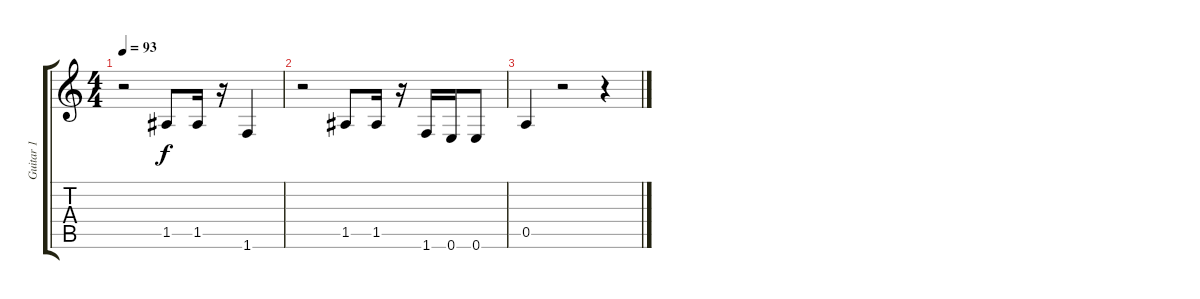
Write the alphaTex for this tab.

\track ("Guitar 1" "Guitar 1") {instrument distortionguitar}
\staff {score tabs}
\tuning (E4 B3 G3 D3 A2 E2) {hide}
\ts (4 4)
\tempo 93
\clef g2
\ks c
r.2{dy f} 1.5.8 1.5.16 r.16 1.6.4 |
r.2 1.5.8 1.5.16 r.16 1.6.16 0.6.16 0.6.8 |
0.5.4 r.2 r.4
